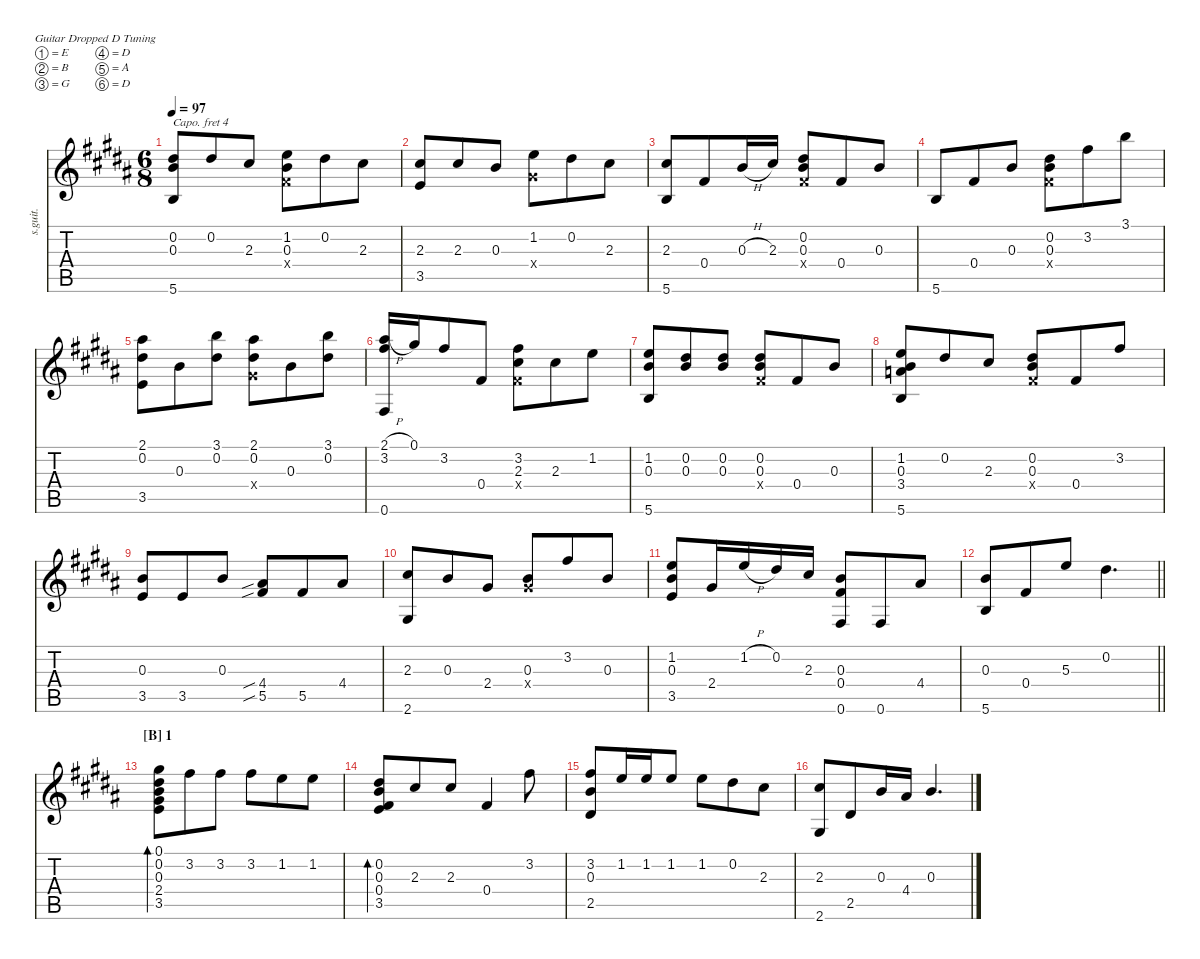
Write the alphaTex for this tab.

\defaultSystemsLayout 4
\hideDynamics
\bracketExtendMode nobrackets
\track ("Steel Guitar" "s.guit.") {instrument acousticguitarsteel}
\staff {score tabs}
\capo 4
\tuning (E4 B3 G3 D3 A2 D2)
\ts (6 8)
\tempo 97
\clef g2
\ks b
(5.6{acc forcenatural} 0.3{acc forcenatural} 0.2{acc #}).8{dy mf beam Up} 0.2{acc #}.8{beam Up} 2.3{acc #}.8{beam Up} (0.4{x acc #} 1.2{acc forcenatural} 0.3{acc forcenatural}).8{beam Down} 0.2{acc #}.8{beam Down} 2.3{acc #}.8{beam Down} |
(2.3{acc #} 3.5{acc forcenatural}).8{beam Up} 2.3{acc #}.8{beam Up} 0.3{acc forcenatural}.8{beam Up} (2.4{x acc #} 1.2{acc forcenatural}).8{beam Down} 0.2{acc #}.8{beam Down} 2.3{acc #}.8{beam Down} |
(2.3{acc #} 5.6{acc forcenatural}).8{beam Up} 0.4{acc #}.8{beam Up} 0.3{h acc forcenatural}.16{beam Up} 2.3{acc #}.16{beam Up} (0.2{acc #} 0.3{acc forcenatural} 0.4{x acc #}).8{beam Up} 0.4{acc #}.8{beam Up} 0.3{acc forcenatural}.8{beam Up} |
5.6{acc forcenatural}.8{beam Up} 0.4{acc #}.8{beam Up} 0.3{acc forcenatural}.8{beam Up} (0.2{acc #} 0.3{acc forcenatural} 0.4{x acc #}).8{beam Down} 3.2{acc #}.8{beam Down} 3.1{acc forcenatural}.8{beam Down} |
(3.5{acc forcenatural} 2.1{acc #} 0.2{acc #}).8{beam Down} 0.3{acc forcenatural}.8{beam Down} (3.1{acc forcenatural} 0.2{acc #}).8{beam Down} (2.1{acc #} 0.2{acc #} 2.4{x acc #}).8{beam Down} 0.3{acc forcenatural}.8{beam Down} (3.1{acc forcenatural} 0.2{acc #}).8{beam Down} |
(0.6{acc #} 2.1{h acc #} 3.2{acc #}).16{beam Up} 0.1{acc #}.16{beam Up} 3.2{acc #}.8{beam Up} 0.4{acc #}.8{beam Up} (3.2{acc #} 0.4{x acc #} 2.3{acc #}).8{beam Down} 2.3{acc #}.8{beam Down} 1.2{acc forcenatural}.8{beam Down} |
(1.2{acc forcenatural} 5.6{acc forcenatural} 0.3{acc forcenatural}).8{beam Up} (0.3{acc forcenatural} 0.2{acc #}).8{beam Up} (0.3{acc forcenatural} 0.2{acc #}).8{beam Up} (0.3{acc forcenatural} 0.2{acc #} 0.4{x acc #}).8{beam Up} 0.4{acc #}.8{beam Up} 0.3{acc forcenatural}.8{beam Up} |
(5.6{acc forcenatural} 1.2{acc forcenatural} 0.3{acc forcenatural} 3.4{acc forcenatural}).8{beam Up} 0.2{acc #}.8{beam Up} 2.3{acc #}.8{beam Up} (0.2{acc #} 0.3{acc forcenatural} 0.4{x acc #}).8{beam Up} 0.4{acc #}.8{beam Up} 3.2{acc #}.8{beam Up} |
(3.5{acc forcenatural} 0.3{acc forcenatural}).8{beam Up} 3.5{acc forcenatural}.8{beam Up} 0.3{acc forcenatural}.8{beam Up} (4.4{sib acc #} 5.5{sib acc #}).8{beam Up} 5.5{acc #}.8{beam Up} 4.4{acc #}.8{beam Up} |
(2.6{acc #} 2.3{acc #}).8{beam Up} 0.3{acc forcenatural}.8{beam Up} 2.4{acc #}.8{beam Up} (0.3{acc forcenatural} 2.4{x acc #}).8{beam Up} 3.2{acc #}.8{beam Up} 0.3{acc forcenatural}.8{beam Up} |
(3.5{acc forcenatural} 1.2{acc forcenatural} 0.3{acc forcenatural}).8{beam Up} 2.4{acc #}.16{beam Up} 1.2{h acc forcenatural}.16{beam Up} 0.2{acc #}.16{beam Up} 2.3{acc #}.16{beam Up} (0.3{acc forcenatural} 0.6{acc #} 0.4{acc #}).8{beam Up} 0.6{acc #}.8{beam Up} 4.4{acc #}.8{beam Up} |
\barLineRight lightlight
(5.6{acc forcenatural} 0.3{acc forcenatural}).8{beam Up} 0.4{acc #}.8{beam Up} 5.3{acc forcenatural}.8{beam Up} 0.2{acc #}.4{d beam Down} |
\section ("B" "1")
(3.5{acc forcenatural} 0.3{acc forcenatural} 0.2{acc #} 0.1{acc #} 2.4{acc #}).8{bd 114 beam Down} 3.2{acc #}.8{beam Down} 3.2{acc #}.8{beam Down} 3.2{acc #}.8{beam Down} 1.2{acc forcenatural}.8{beam Down} 1.2{acc forcenatural}.8{beam Down} |
(3.5{acc forcenatural} 0.2{acc #} 0.4{acc #} 0.3{acc forcenatural}).8{bd 114 beam Up} 2.3{acc #}.8{beam Up} 2.3{acc #}.8{beam Up} 0.4{acc #}.4{beam Up} 3.2{acc #}.8{beam Down} |
(2.5{acc #} 0.3{acc forcenatural} 3.2{acc #}).8{beam Up} 1.2{acc forcenatural}.16{beam Up} 1.2{acc forcenatural}.16{beam Up} 1.2{acc forcenatural}.8{beam Up} 1.2{acc forcenatural}.8{beam Down} 0.2{acc #}.8{beam Down} 2.3{acc #}.8{beam Down} |
(2.3{acc #} 2.6{acc #}).8{beam Up} 2.5{acc #}.8{beam Up} 0.3{acc forcenatural}.16{beam Up} 4.4{acc #}.16{beam Up} 0.3{acc forcenatural}.4{d beam Up}
